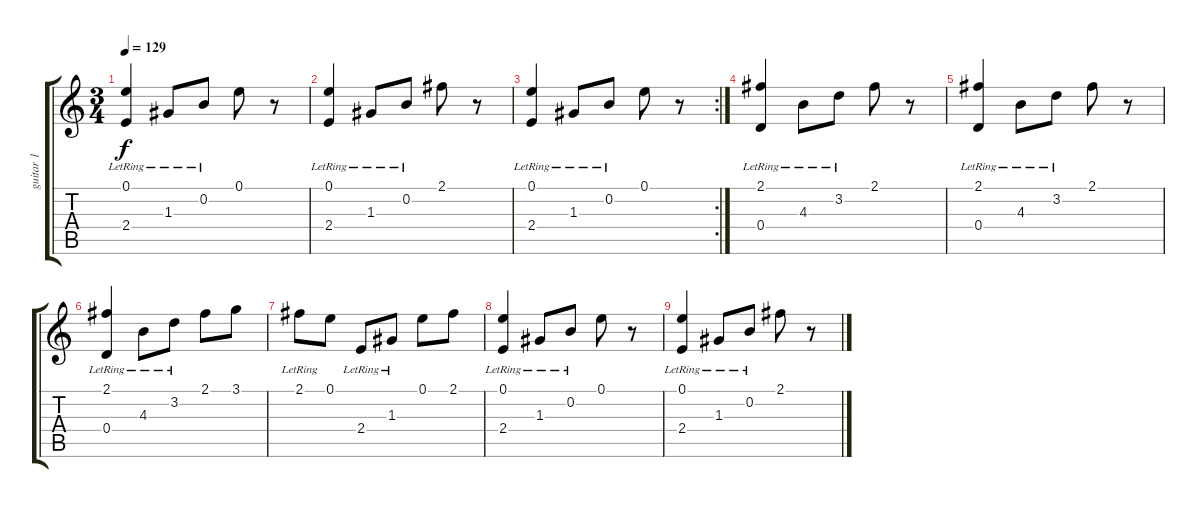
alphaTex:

\track ("guitar 1" "guitar 1") {instrument acousticguitarnylon}
\staff {score tabs}
\tuning (E4 B3 G3 D3 A2 E2) {hide}
\ts (3 4)
\tempo 129
\clef g2
\ks c
(0.1{lr} 2.4{lr}).4{dy f} 1.3{lr}.8 0.2{lr}.8 0.1.8 r.8 |
(0.1{lr} 2.4{lr}).4 1.3{lr}.8 0.2{lr}.8 2.1.8 r.8 |
\rc 2
(0.1{lr} 2.4{lr}).4 1.3{lr}.8 0.2{lr}.8 0.1.8 r.8 |
(2.1{lr} 0.4{lr}).4 4.3{lr}.8 3.2{lr}.8 2.1.8 r.8 |
(2.1{lr} 0.4{lr}).4 4.3{lr}.8 3.2{lr}.8 2.1.8 r.8 |
(2.1{lr} 0.4{lr}).4 4.3{lr}.8 3.2{lr}.8 2.1.8 3.1.8 |
2.1{lr}.8 0.1.8 2.4{lr}.8 1.3{lr}.8 0.1.8 2.1.8 |
(0.1{lr} 2.4{lr}).4{volume 0} 1.3{lr}.8 0.2{lr}.8 0.1.8 r.8 |
(0.1{lr} 2.4{lr}).4 1.3{lr}.8 0.2{lr}.8 2.1.8 r.8
